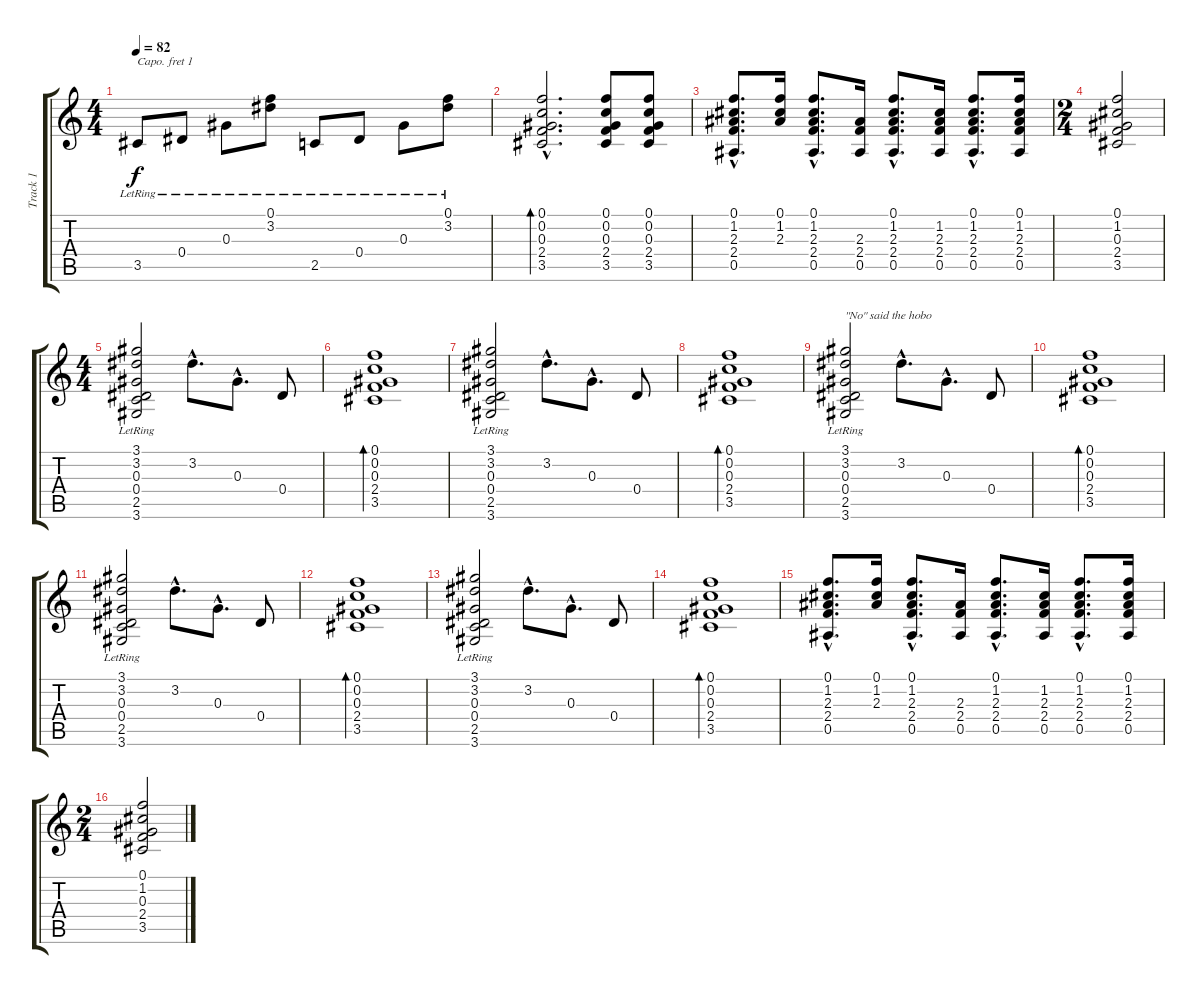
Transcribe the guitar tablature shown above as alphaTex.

\track ("Track 1" "Track 1") {instrument acousticguitarnylon}
\staff {score tabs}
\capo 1
\tuning (E4 B3 G3 D3 A2 E2) {hide}
\ts (4 4)
\tempo 82
\clef g2
\ks c
3.5{lr}.8{dy f} 0.4{lr}.8 0.3{lr}.8 (0.1{lr} 3.2{lr}).8 2.5{lr}.8 0.4{lr}.8 0.3{lr}.8 (0.1{lr} 3.2{lr}).8 |
(0.1{hac} 0.2{hac} 0.3{hac} 2.4{hac} 3.5).2{d bd 120} (0.1 0.2 0.3 2.4 3.5).8 (0.1 0.2 0.3 2.4 3.5).8 |
(0.1{hac} 1.2{hac} 2.3{hac} 2.4{hac} 0.5{hac}).8{d} (0.1 1.2 2.3).16 (0.1{hac} 1.2{hac} 2.3{hac} 2.4{hac} 0.5{hac}).8{d} (2.3 2.4 0.5).16 (0.1{hac} 1.2{hac} 2.3{hac} 2.4{hac} 0.5{hac}).8{d} (1.2 2.3 2.4 0.5).16 (0.1{hac} 1.2{hac} 2.3{hac} 2.4{hac} 0.5{hac}).8{d} (0.1 1.2 2.3 2.4 0.5).16 |
\ts (2 4)
(0.1 1.2 0.3 2.4 3.5).2 |
\ts (4 4)
(3.1{lr} 3.2{lr} 0.3{lr} 0.4{lr} 2.5{lr} 3.6{lr}).2 3.2{hac}.8{d} 0.3{hac}.8{d} 0.4.8 |
(0.1 0.2 0.3 2.4 3.5).1{bd 120} |
(3.1{lr} 3.2{lr} 0.3{lr} 0.4{lr} 2.5{lr} 3.6{lr}).2 3.2{hac}.8{d} 0.3{hac}.8{d} 0.4.8 |
(0.1 0.2 0.3 2.4 3.5).1{bd 120} |
(3.1{lr} 3.2{lr} 0.3{lr} 0.4{lr} 2.5{lr} 3.6{lr}).2{txt "\"No\" said the hobo"} 3.2{hac}.8{d} 0.3{hac}.8{d} 0.4.8 |
(0.1 0.2 0.3 2.4 3.5).1{bd 120} |
(3.1{lr} 3.2{lr} 0.3{lr} 0.4{lr} 2.5{lr} 3.6{lr}).2 3.2{hac}.8{d} 0.3{hac}.8{d} 0.4.8 |
(0.1 0.2 0.3 2.4 3.5).1{bd 120} |
(3.1{lr} 3.2{lr} 0.3{lr} 0.4{lr} 2.5{lr} 3.6{lr}).2 3.2{hac}.8{d} 0.3{hac}.8{d} 0.4.8 |
(0.1 0.2 0.3 2.4 3.5).1{bd 120} |
(0.1{hac} 1.2{hac} 2.3{hac} 2.4{hac} 0.5{hac}).8{d} (0.1 1.2 2.3).16 (0.1{hac} 1.2{hac} 2.3{hac} 2.4{hac} 0.5{hac}).8{d} (2.3 2.4 0.5).16 (0.1{hac} 1.2{hac} 2.3{hac} 2.4{hac} 0.5{hac}).8{d} (1.2 2.3 2.4 0.5).16 (0.1{hac} 1.2{hac} 2.3{hac} 2.4{hac} 0.5{hac}).8{d} (0.1 1.2 2.3 2.4 0.5).16 |
\ts (2 4)
(0.1 1.2 0.3 2.4 3.5).2
